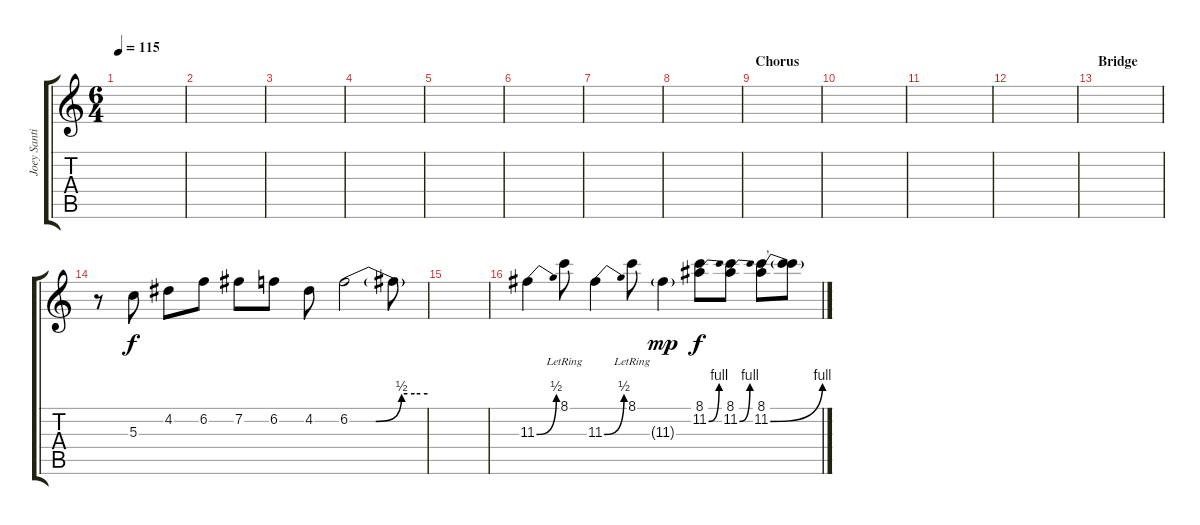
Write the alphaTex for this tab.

\track ("Joey Santiago" "Joey Santi") {instrument overdrivenguitar}
\staff {score tabs}
\tuning (E4 B3 G3 D3 A2 E2) {hide}
\ts (6 4)
\tempo 115
\clef g2
\ks c
|
|
|
|
\section ("" "")
|
|
|
|
\section ("" "Chorus")
|
|
|
|
\section ("" "Bridge")
|
r.8 5.3.8 4.2.8 6.2.8 7.2.8 6.2.8 4.2.8 6.2{be (custom 0 0 20 0 40 2 50 2 60 2)}.2 6.2{t}.8 |
|
11.3{be (bend 0 0 60 2)}.4 8.1{lr}.8 11.3{be (bend 0 0 60 2)}.4 8.1{lr}.8 11.3{g}.4{dy mp} (8.1 11.2{be (bend 0 0 60 4)}).8{dy f} (8.1 11.2{be (bend 0 0 60 4)}).8 (8.1 11.2{be (bend 0 0 60 4)}).8 (8.1{t} 11.2{t}).8
